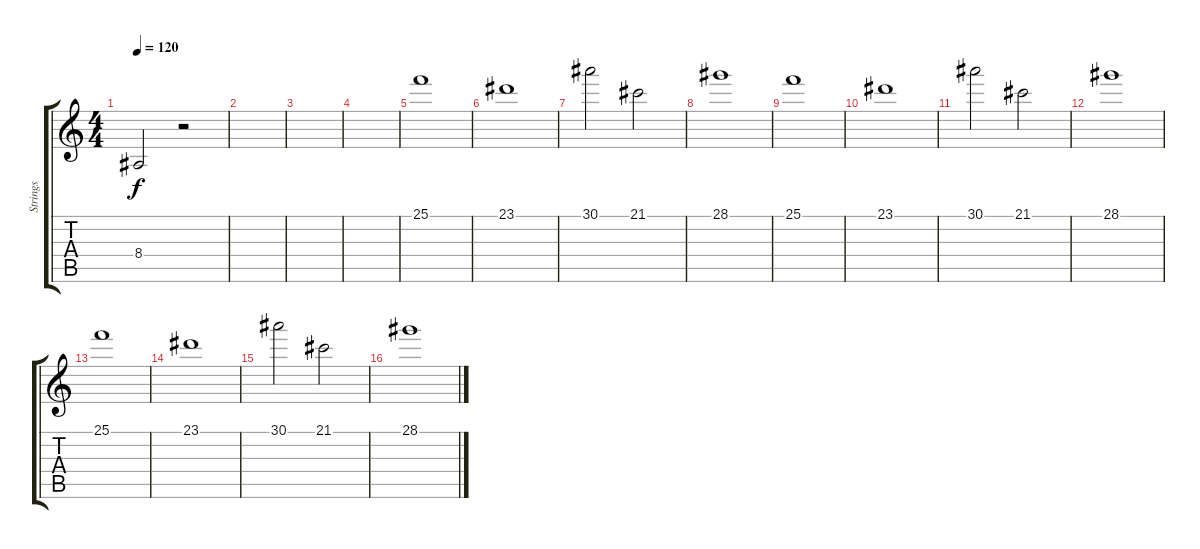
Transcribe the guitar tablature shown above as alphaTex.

\track ("Strings" "Strings") {instrument fx2soundtrack}
\staff {score tabs}
\tuning (E4 B3 G3 D3 A2 E2) {hide}
\ts (4 4)
\tempo 120
\clef g2
\ks c
8.4{t}.2{dy f} r.2 |
|
|
|
25.1.1 |
23.1.1 |
30.1.2 21.1.2 |
28.1.1 |
25.1.1 |
23.1.1 |
30.1.2 21.1.2 |
28.1.1 |
25.1.1 |
23.1.1 |
30.1.2 21.1.2 |
28.1.1
